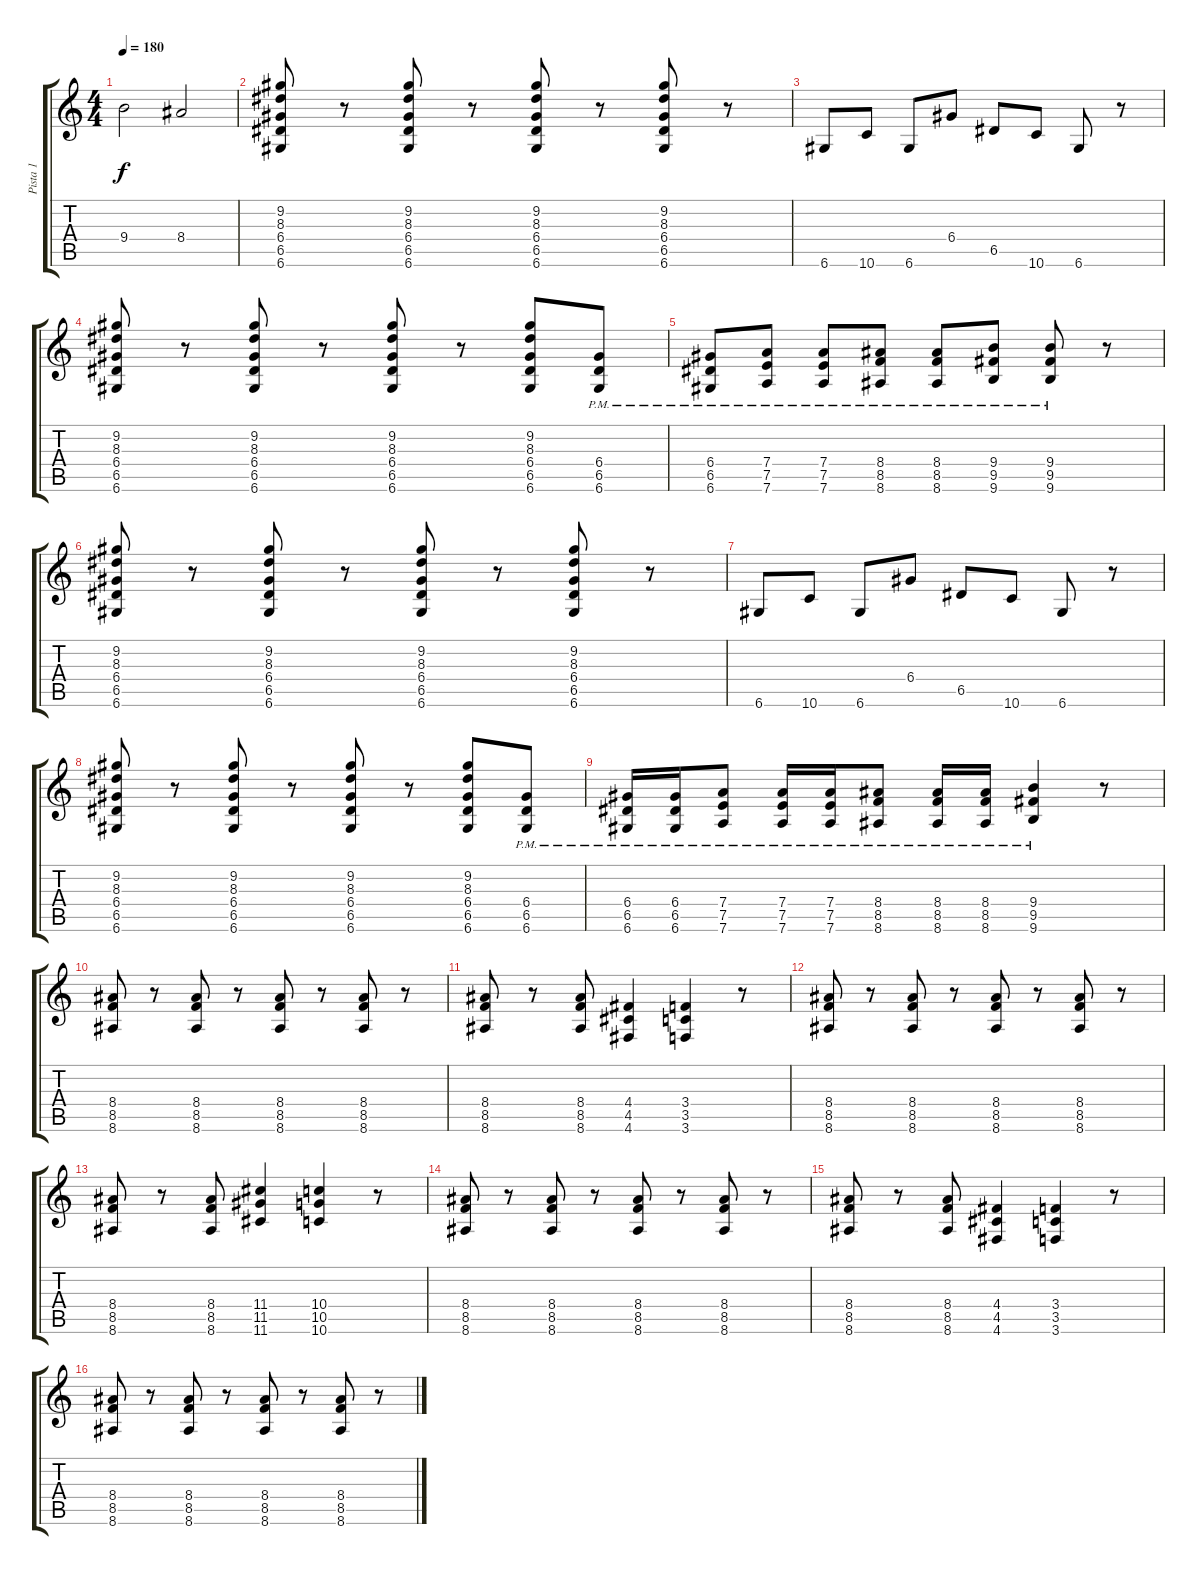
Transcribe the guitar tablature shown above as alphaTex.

\track ("Pista 1" "Pista 1") {instrument distortionguitar}
\staff {score tabs}
\tuning (E4 B3 G3 D3 A2 D2) {hide}
\ts (4 4)
\tempo 180
\clef g2
\ks c
9.4.2{dy f} 8.4.2 |
(9.2 8.3 6.4 6.5 6.6).8{instrument overdrivenguitar} r.8 (9.2 8.3 6.4 6.5 6.6).8 r.8 (9.2 8.3 6.4 6.5 6.6).8 r.8 (9.2 8.3 6.4 6.5 6.6).8 r.8 |
6.6.8 10.6.8 6.6.8 6.4.8 6.5.8 10.6.8 6.6.8 r.8 |
(9.2 8.3 6.4 6.5 6.6).8 r.8 (9.2 8.3 6.4 6.5 6.6).8 r.8 (9.2 8.3 6.4 6.5 6.6).8 r.8 (9.2 8.3 6.4 6.5 6.6).8 (6.4{pm} 6.5{pm} 6.6{pm}).8 |
(6.4{pm} 6.5{pm} 6.6{pm}).8 (7.4{pm} 7.5{pm} 7.6{pm}).8 (7.4{pm} 7.5{pm} 7.6{pm}).8 (8.4{pm} 8.5{pm} 8.6{pm}).8 (8.4{pm} 8.5{pm} 8.6{pm}).8 (9.4{pm} 9.5{pm} 9.6{pm}).8 (9.4{pm} 9.5{pm} 9.6{pm}).8 r.8 |
(9.2 8.3 6.4 6.5 6.6).8 r.8 (9.2 8.3 6.4 6.5 6.6).8 r.8 (9.2 8.3 6.4 6.5 6.6).8 r.8 (9.2 8.3 6.4 6.5 6.6).8 r.8 |
6.6.8 10.6.8 6.6.8 6.4.8 6.5.8 10.6.8 6.6.8 r.8 |
(9.2 8.3 6.4 6.5 6.6).8 r.8 (9.2 8.3 6.4 6.5 6.6).8 r.8 (9.2 8.3 6.4 6.5 6.6).8 r.8 (9.2 8.3 6.4 6.5 6.6).8 (6.4{pm} 6.5{pm} 6.6{pm}).8 |
(6.4{pm} 6.5{pm} 6.6{pm}).16 (6.4{pm} 6.5{pm} 6.6{pm}).16 (7.4{pm} 7.5{pm} 7.6{pm}).8 (7.4{pm} 7.5{pm} 7.6{pm}).16 (7.4{pm} 7.5{pm} 7.6{pm}).16 (8.4{pm} 8.5{pm} 8.6{pm}).8 (8.4{pm} 8.5{pm} 8.6{pm}).16 (8.4{pm} 8.5{pm} 8.6{pm}).16 (9.4{pm} 9.5{pm} 9.6{pm}).4 r.8 |
(8.4 8.5 8.6).8 r.8 (8.4 8.5 8.6).8 r.8 (8.4 8.5 8.6).8 r.8 (8.4 8.5 8.6).8 r.8 |
(8.4 8.5 8.6).8 r.8 (8.4 8.5 8.6).8 (4.4 4.5 4.6).4 (3.4 3.5 3.6).4 r.8 |
(8.4 8.5 8.6).8 r.8 (8.4 8.5 8.6).8 r.8 (8.4 8.5 8.6).8 r.8 (8.4 8.5 8.6).8 r.8 |
(8.4 8.5 8.6).8 r.8 (8.4 8.5 8.6).8 (11.4 11.5 11.6).4 (10.4 10.5 10.6).4 r.8 |
(8.4 8.5 8.6).8 r.8 (8.4 8.5 8.6).8 r.8 (8.4 8.5 8.6).8 r.8 (8.4 8.5 8.6).8 r.8 |
(8.4 8.5 8.6).8 r.8 (8.4 8.5 8.6).8 (4.4 4.5 4.6).4 (3.4 3.5 3.6).4 r.8 |
(8.4 8.5 8.6).8 r.8 (8.4 8.5 8.6).8 r.8 (8.4 8.5 8.6).8 r.8 (8.4 8.5 8.6).8 r.8
